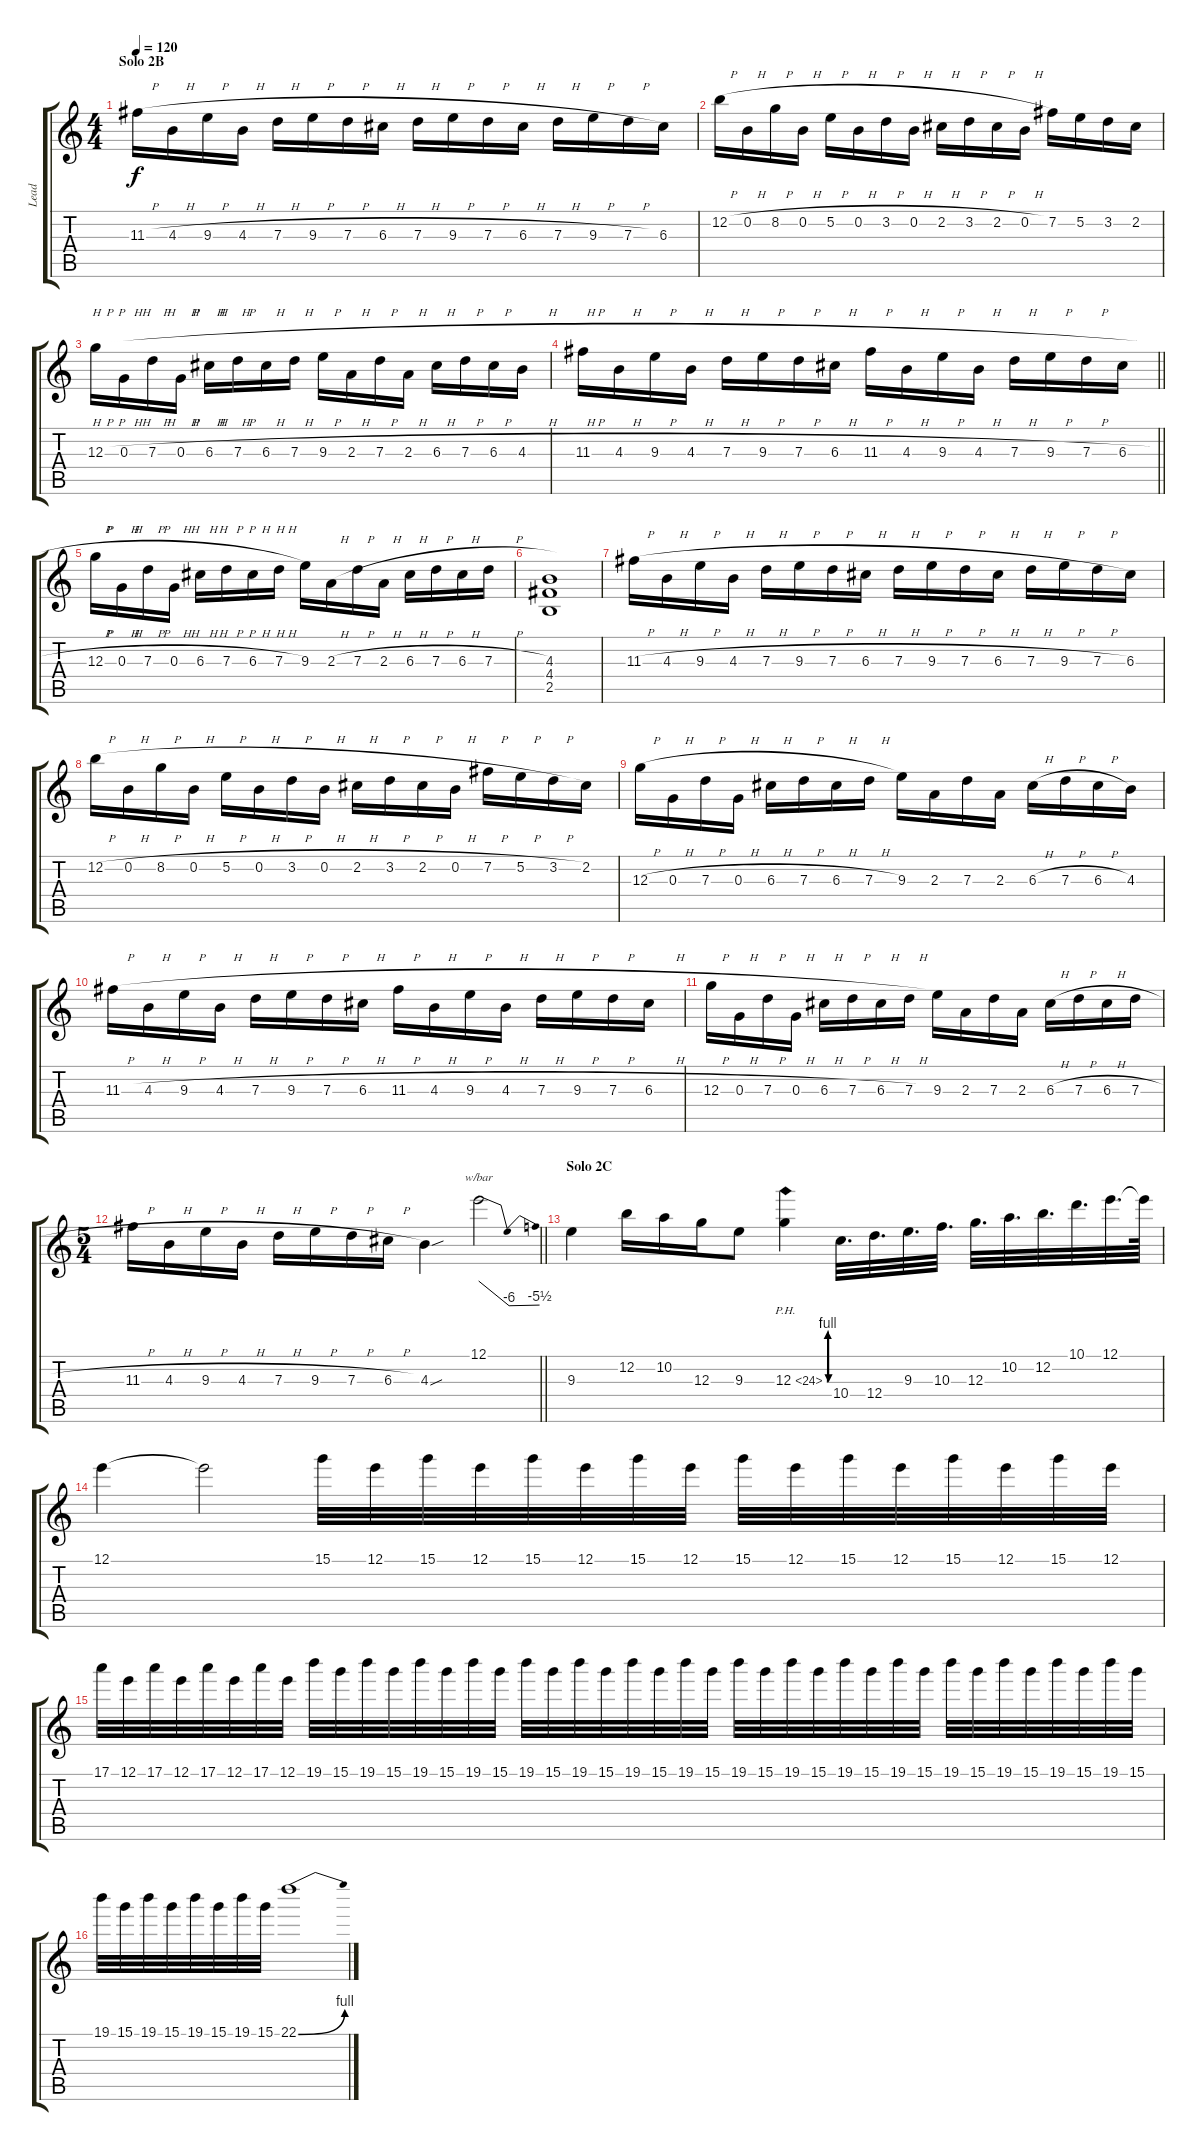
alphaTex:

\track ("Lead" "Lead") {instrument distortionguitar}
\staff {score tabs}
\tuning (E4 B3 G3 D3 A2 E2) {hide}
\ts (4 4)
\section ("" "Solo 2B")
\tempo 120
\clef g2
\ks c
11.3{h}.16{dy f} 4.3{h}.16 9.3{h}.16 4.3{h}.16 7.3{h}.16 9.3{h}.16 7.3{h}.16 6.3{h}.16 7.3{h}.16 9.3{h}.16 7.3{h}.16 6.3{h}.16 7.3{h}.16 9.3{h}.16 7.3{h}.16 6.3.16 |
12.2{h}.16 0.2{h}.16 8.2{h}.16 0.2{h}.16 5.2{h}.16 0.2{h}.16 3.2{h}.16 0.2{h}.16 2.2{h}.16 3.2{h}.16 2.2{h}.16 0.2{h}.16 7.2.16 5.2.16 3.2.16 2.2.16 |
12.3{h}.16 0.3{h}.16 7.3{h}.16 0.3{h}.16 6.3{h}.16 7.3{h}.16 6.3{h}.16 7.3{h}.16 9.3{h}.16 2.3{h}.16 7.3{h}.16 2.3{h}.16 6.3{h}.16 7.3{h}.16 6.3{h}.16 4.3{h}.16 |
\barLineRight lightlight
11.3{h}.16 4.3{h}.16 9.3{h}.16 4.3{h}.16 7.3{h}.16 9.3{h}.16 7.3{h}.16 6.3{h}.16 11.3{h}.16 4.3{h}.16 9.3{h}.16 4.3{h}.16 7.3{h}.16 9.3{h}.16 7.3{h}.16 6.3{h}.16 |
12.3{h}.16 0.3{h}.16 7.3{h}.16 0.3{h}.16 6.3{h}.16 7.3{h}.16 6.3{h}.16 7.3{h}.16 9.3.16 2.3{h}.16 7.3{h}.16 2.3{h}.16 6.3{h}.16 7.3{h}.16 6.3{h}.16 7.3{h}.16 |
(4.3 4.4 2.5).1 |
11.3{h}.16 4.3{h}.16 9.3{h}.16 4.3{h}.16 7.3{h}.16 9.3{h}.16 7.3{h}.16 6.3{h}.16 7.3{h}.16 9.3{h}.16 7.3{h}.16 6.3{h}.16 7.3{h}.16 9.3{h}.16 7.3{h}.16 6.3.16 |
12.2{h}.16 0.2{h}.16 8.2{h}.16 0.2{h}.16 5.2{h}.16 0.2{h}.16 3.2{h}.16 0.2{h}.16 2.2{h}.16 3.2{h}.16 2.2{h}.16 0.2{h}.16 7.2{h}.16 5.2{h}.16 3.2{h}.16 2.2.16 |
12.3{h}.16 0.3{h}.16 7.3{h}.16 0.3{h}.16 6.3{h}.16 7.3{h}.16 6.3{h}.16 7.3{h}.16 9.3.16 2.3.16 7.3.16 2.3.16 6.3{h}.16 7.3{h}.16 6.3{h}.16 4.3.16 |
11.3{h}.16 4.3{h}.16 9.3{h}.16 4.3{h}.16 7.3{h}.16 9.3{h}.16 7.3{h}.16 6.3{h}.16 11.3{h}.16 4.3{h}.16 9.3{h}.16 4.3{h}.16 7.3{h}.16 9.3{h}.16 7.3{h}.16 6.3{h}.16 |
12.3{h}.16 0.3{h}.16 7.3{h}.16 0.3{h}.16 6.3{h}.16 7.3{h}.16 6.3{h}.16 7.3{h}.16 9.3.16 2.3.16 7.3.16 2.3.16 6.3{h}.16 7.3{h}.16 6.3{h}.16 7.3{h}.16 |
\ts (5 4)
\barLineRight lightlight
11.3{h}.16 4.3{h}.16 9.3{h}.16 4.3{h}.16 7.3{h}.16 9.3{h}.16 7.3{h}.16 6.3{h}.16 4.3{sou}.4 12.1.2{tbe (dip default 0 0 45 -24 60 -22)} |
\section ("" "Solo 2C")
9.3.4 12.2.16 10.2.16 12.3.16 9.3.8 12.3{be (custom 0 0 5 0 15 4 35 4 45 0 60 0) ph 12}.4 10.4.32{d} 12.4.32{d} 9.3.32{d} 10.3.32{d} 12.3.32{d} 10.2.32{d} 12.2.32{d} 10.1.32{d} 12.1.32{d} 12.1{t}.64 |
12.1.4 12.1{t}.2 15.1.32 12.1.32 15.1.32 12.1.32 15.1.32 12.1.32 15.1.32 12.1.32 15.1.32 12.1.32 15.1.32 12.1.32 15.1.32 12.1.32 15.1.32 12.1.32 |
17.1.32 12.1.32 17.1.32 12.1.32 17.1.32 12.1.32 17.1.32 12.1.32 19.1.32 15.1.32 19.1.32 15.1.32 19.1.32 15.1.32 19.1.32 15.1.32 19.1.32 15.1.32 19.1.32 15.1.32 19.1.32 15.1.32 19.1.32 15.1.32 19.1.32 15.1.32 19.1.32 15.1.32 19.1.32 15.1.32 19.1.32 15.1.32 19.1.32 15.1.32 19.1.32 15.1.32 19.1.32 15.1.32 19.1.32 15.1.32 |
19.1.32 15.1.32 19.1.32 15.1.32 19.1.32 15.1.32 19.1.32 15.1.32 22.1{be (bend 0 0 60 4)}.1
